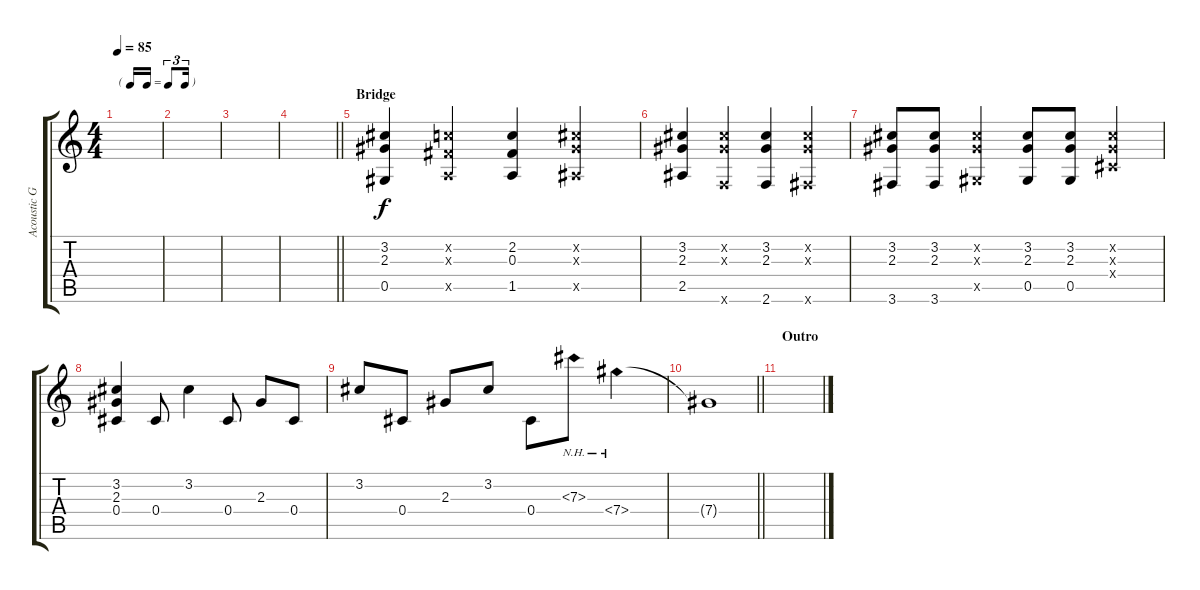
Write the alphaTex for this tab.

\track ("Acoustic Guitar (B)" "Acoustic G") {instrument acousticguitarsteel}
\staff {score tabs}
\tuning (Eb4 Bb3 Gb3 Db3 Ab2 Eb2) {hide}
\ts (4 4)
\tf triplet16th
\tempo 85
\clef g2
\ks c
|
|
|
\barLineRight lightlight
|
\section ("" "Bridge")
(3.2 2.3 0.5).4 (2.2{x} 0.3{x} 1.5{x}).4 (2.2 0.3 1.5).4 (3.2{x} 2.3{x} 2.5{x}).4 |
(3.2 2.3 2.5).4 (3.2{x} 2.3{x} 2.6{x}).4 (3.2 2.3 2.6).4 (3.2{x} 2.3{x} 3.6{x}).4 |
(3.2 2.3 3.6).8 (3.2 2.3 3.6).8 (3.2{x} 2.3{x} 0.5{x}).4 (3.2 2.3 0.5).8 (3.2 2.3 0.5).8 (3.2{x} 2.3{x} 0.4{x}).4 |
(3.2 2.3 0.4).4 0.4.8 3.2.4 0.4.8 2.3.8 0.4.8 |
3.2.8 0.4.8 2.3.8 3.2.8 0.4.8 7.3{nh}.8 7.4{nh}.4 |
\barLineRight lightlight
7.4{t}.1 |
\section ("" "Outro")
